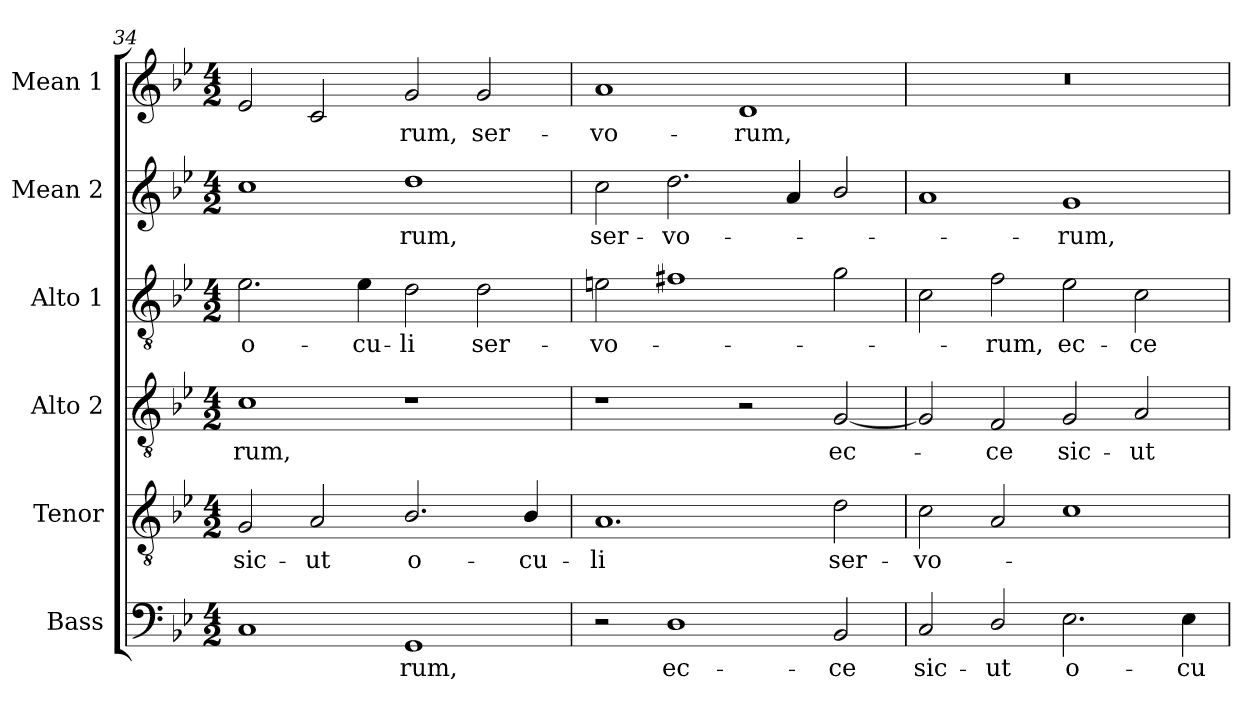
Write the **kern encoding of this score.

**kern	**text	**kern	**text	**kern	**text	**kern	**text	**kern	**text	**kern	**text
*part6	*part6	*part5	*part5	*part4	*part4	*part3	*part3	*part2	*part2	*part1	*part1
*staff6	*staff6	*staff5	*staff5	*staff4	*staff4	*staff3	*staff3	*staff2	*staff2	*staff1	*staff1
*I"Bass	*	*I"Tenor	*	*I"Alto 2	*	*I"Alto 1	*	*I"Mean 2	*	*I"Mean 1	*
*I'B.	*	*I'T.	*	*I'A2.	*	*I'A1	*	*I'M2.	*	*I'M1.	*
*clefF4	*	*clefGv2	*	*clefGv2	*	*clefGv2	*	*clefG2	*	*clefG2	*
*	*	*ITrd7c12	*	*ITrd7c12	*	*ITrd7c12	*	*	*	*	*
*k[b-e-]	*	*k[b-e-]	*	*k[b-e-]	*	*k[b-e-]	*	*k[b-e-]	*	*k[b-e-]	*
*g:	*	*g:	*	*g:	*	*g:	*	*g:	*	*g:	*
*M4/2	*	*M4/2	*	*M4/2	*	*M4/2	*	*M4/2	*	*M4/2	*
=34	=34	=34	=34	=34	=34	=34	=34	=34	=34	=34	=34
!	!	!	!LO:LY:b:color=#000000	!	!	!	!	!	!	!	!
!	!	!	!	!	!LO:LY:b:color=#000000	!	!	!	!	!	!
!	!	!	!	!	!	!	!LO:LY:b:color=#000000	!	!	!	!
1Ci	.	2GGi/	sic-	1Ci	-rum,	2.E-i\	o-	1cci	.	2e-i/	.
!	!	!	!LO:LY:b:color=#000000	!	!	!	!	!	!	!	!
.	.	2AAi/	-ut	.	.	.	.	.	.	2ci/	.
!	!	!	!	!	!	!	!LO:LY:b:color=#000000	!	!	!	!
.	.	.	.	.	.	4E-i\	-cu-	.	.	.	.
!	!LO:LY:b:color=#000000	!	!	!	!	!	!	!	!	!	!
!	!	!	!LO:LY:b:color=#000000	!	!	!	!	!	!	!	!
!	!	!	!	!	!	!	!LO:LY:b:color=#000000	!	!	!	!
!	!	!	!	!	!	!	!	!	!LO:LY:b:color=#000000	!	!
!	!	!	!	!	!	!	!	!	!	!	!LO:LY:b:color=#000000
1GGi	-rum,	2.BB-i/	o-	1r	.	2Di\	-li	1ddi	-rum,	2gi/	-rum,
!	!	!	!	!	!	!	!LO:LY:b:color=#000000	!	!	!	!
!	!	!	!	!	!	!	!	!	!	!	!LO:LY:b:color=#000000
.	.	.	.	.	.	2Di\	ser-	.	.	2gi/	ser-
!	!	!	!LO:LY:b:color=#000000	!	!	!	!	!	!	!	!
.	.	4BB-i/	-cu-	.	.	.	.	.	.	.	.
=35	=35	=35	=35	=35	=35	=35	=35	=35	=35	=35	=35
!	!	!	!LO:LY:b:color=#000000	!	!	!	!	!	!	!	!
!	!	!	!	!	!	!	!LO:LY:b:color=#000000	!	!	!	!
!	!	!	!	!	!	!	!	!	!LO:LY:b:color=#000000	!	!
!	!	!	!	!	!	!	!	!	!	!	!LO:LY:b:color=#000000
2r	.	1.AAi	-li	1r	.	2Eni\	-vo-	2cci\	ser-	1ai	-vo-
!	!LO:LY:b:color=#000000	!	!	!	!	!	!	!	!	!	!
!	!	!	!	!	!	!	!	!	!LO:LY:b:color=#000000	!	!
1Di	ec-	.	.	.	.	1F#Xi	.	2.ddi\	-vo-	.	.
!	!	!	!	!	!	!	!	!	!	!	!LO:LY:b:color=#000000
.	.	.	.	2r	.	.	.	.	.	1di	-rum,
.	.	.	.	.	.	.	.	4ai/	.	.	.
!	!LO:LY:b:color=#000000	!	!	!	!	!	!	!	!	!	!
!	!	!	!LO:LY:b:color=#000000	!	!	!	!	!	!	!	!
!	!	!	!	!	!LO:LY:b:color=#000000	!	!	!	!	!	!
2BB-i/	-ce	2Di\	ser-	[<2GGi/	ec-	2Gi\	.	2b-i/	.	.	.
=36	=36	=36	=36	=36	=36	=36	=36	=36	=36	=36	=36
!	!LO:LY:b:color=#000000	!	!	!	!	!	!	!	!	!	!
!	!	!	!LO:LY:b:color=#000000	!	!	!	!	!	!	!LO:N:vis=1	!
2Ci/	sic-	2Ci\	-vo-	2GGi/]	.	2Ci\	.	1ai	.	0r	.
!	!LO:LY:b:color=#000000	!	!	!	!	!	!	!	!	!	!
!	!	!	!	!	!LO:LY:b:color=#000000	!	!	!	!	!	!
!	!	!	!	!	!	!	!LO:LY:b:color=#000000	!	!	!	!
2Di/	-ut	2AAi/	.	2FFi/	-ce	2Fi\	-rum,	.	.	.	.
!	!LO:LY:b:color=#000000	!	!	!	!	!	!	!	!	!	!
!	!	!	!	!	!LO:LY:b:color=#000000	!	!	!	!	!	!
!	!	!	!	!	!	!	!LO:LY:b:color=#000000	!	!	!	!
!	!	!	!	!	!	!	!	!	!LO:LY:b:color=#000000	!	!
2.E-i\	o-	1Ci	.	2GGi/	sic-	2E-i\	ec-	1gi	-rum,	.	.
!	!	!	!	!	!LO:LY:b:color=#000000	!	!	!	!	!	!
!	!	!	!	!	!	!	!LO:LY:b:color=#000000	!	!	!	!
.	.	.	.	2AAi/	-ut	2Ci\	-ce	.	.	.	.
!	!LO:LY:b:color=#000000	!	!	!	!	!	!	!	!	!	!
4E-i\	-cu-	.	.	.	.	.	.	.	.	.	.
=	=	=	=	=	=	=	=	=	=	=	=
*-	*-	*-	*-	*-	*-	*-	*-	*-	*-	*-	*-
